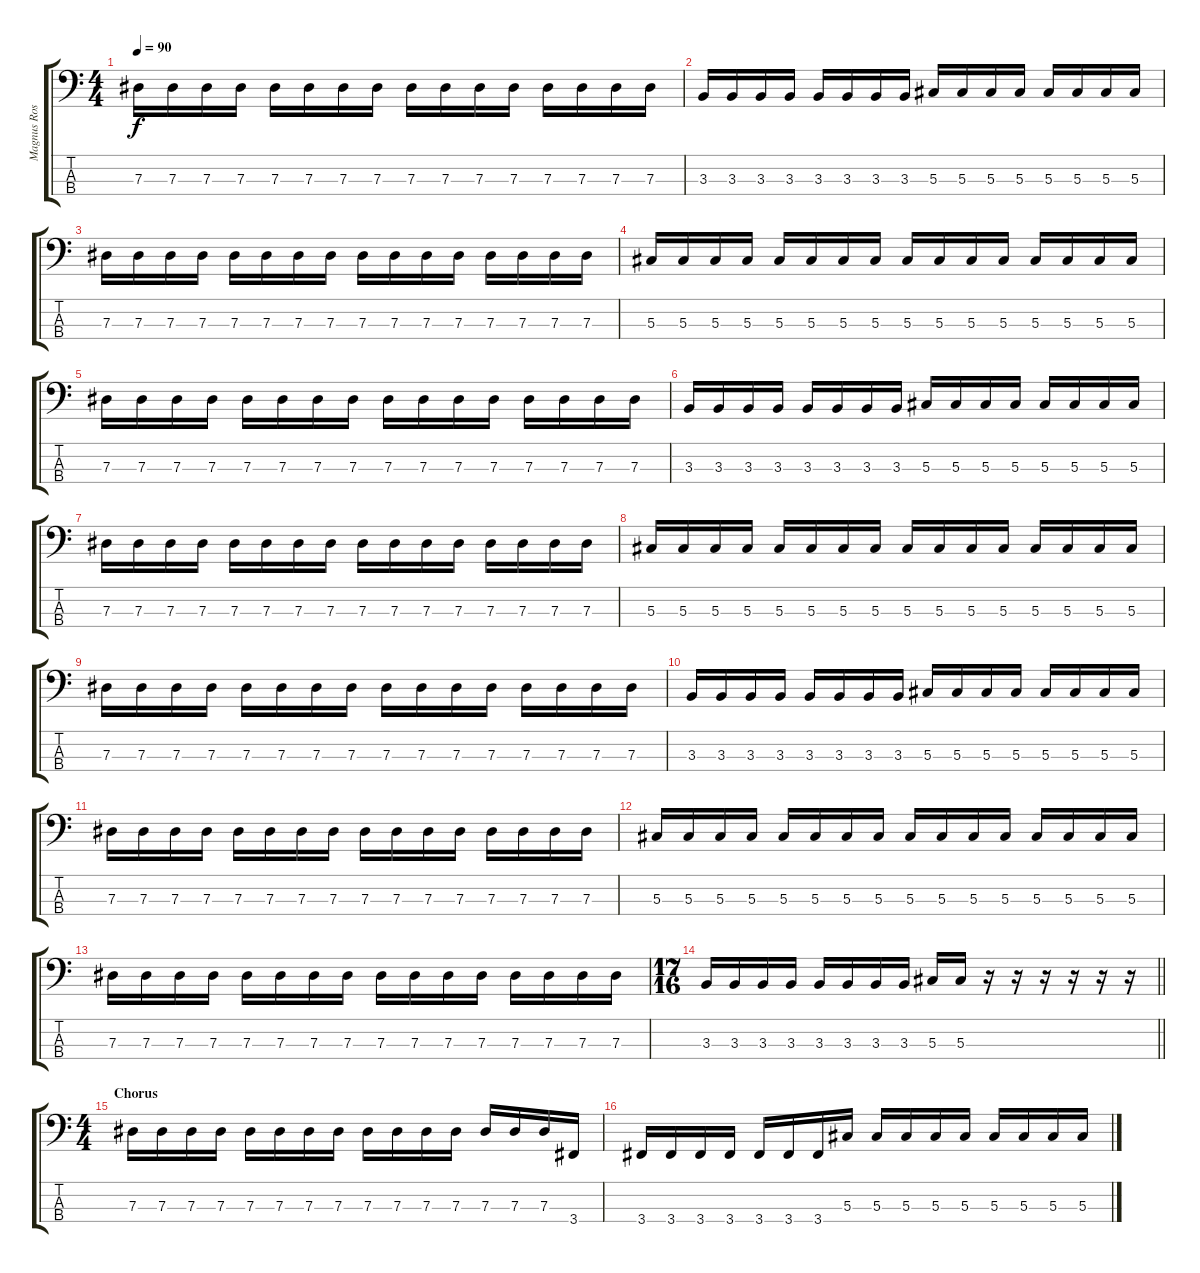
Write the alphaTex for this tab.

\track ("Magnus Rosén: Bass" "Magnus Ros") {instrument electricbassfinger}
\staff {score tabs}
\tuning (Gb2 Db2 Ab1 Eb1) {hide}
\ts (4 4)
\tempo 90
\clef f4
\ks c
7.3.16{dy f} 7.3.16 7.3.16 7.3.16 7.3.16 7.3.16 7.3.16 7.3.16 7.3.16 7.3.16 7.3.16 7.3.16 7.3.16 7.3.16 7.3.16 7.3.16 |
3.3.16 3.3.16 3.3.16 3.3.16 3.3.16 3.3.16 3.3.16 3.3.16 5.3.16 5.3.16 5.3.16 5.3.16 5.3.16 5.3.16 5.3.16 5.3.16 |
7.3.16 7.3.16 7.3.16 7.3.16 7.3.16 7.3.16 7.3.16 7.3.16 7.3.16 7.3.16 7.3.16 7.3.16 7.3.16 7.3.16 7.3.16 7.3.16 |
5.3.16 5.3.16 5.3.16 5.3.16 5.3.16 5.3.16 5.3.16 5.3.16 5.3.16 5.3.16 5.3.16 5.3.16 5.3.16 5.3.16 5.3.16 5.3.16 |
7.3.16 7.3.16 7.3.16 7.3.16 7.3.16 7.3.16 7.3.16 7.3.16 7.3.16 7.3.16 7.3.16 7.3.16 7.3.16 7.3.16 7.3.16 7.3.16 |
3.3.16 3.3.16 3.3.16 3.3.16 3.3.16 3.3.16 3.3.16 3.3.16 5.3.16 5.3.16 5.3.16 5.3.16 5.3.16 5.3.16 5.3.16 5.3.16 |
7.3.16 7.3.16 7.3.16 7.3.16 7.3.16 7.3.16 7.3.16 7.3.16 7.3.16 7.3.16 7.3.16 7.3.16 7.3.16 7.3.16 7.3.16 7.3.16 |
5.3.16 5.3.16 5.3.16 5.3.16 5.3.16 5.3.16 5.3.16 5.3.16 5.3.16 5.3.16 5.3.16 5.3.16 5.3.16 5.3.16 5.3.16 5.3.16 |
7.3.16 7.3.16 7.3.16 7.3.16 7.3.16 7.3.16 7.3.16 7.3.16 7.3.16 7.3.16 7.3.16 7.3.16 7.3.16 7.3.16 7.3.16 7.3.16 |
3.3.16 3.3.16 3.3.16 3.3.16 3.3.16 3.3.16 3.3.16 3.3.16 5.3.16 5.3.16 5.3.16 5.3.16 5.3.16 5.3.16 5.3.16 5.3.16 |
7.3.16 7.3.16 7.3.16 7.3.16 7.3.16 7.3.16 7.3.16 7.3.16 7.3.16 7.3.16 7.3.16 7.3.16 7.3.16 7.3.16 7.3.16 7.3.16 |
5.3.16 5.3.16 5.3.16 5.3.16 5.3.16 5.3.16 5.3.16 5.3.16 5.3.16 5.3.16 5.3.16 5.3.16 5.3.16 5.3.16 5.3.16 5.3.16 |
7.3.16 7.3.16 7.3.16 7.3.16 7.3.16 7.3.16 7.3.16 7.3.16 7.3.16 7.3.16 7.3.16 7.3.16 7.3.16 7.3.16 7.3.16 7.3.16 |
\ts (17 16)
\barLineRight lightlight
3.3.16 3.3.16 3.3.16 3.3.16 3.3.16 3.3.16 3.3.16 3.3.16 5.3.16 5.3.16 r.16 r.16 r.16 r.16 r.16 r.16 |
\ts (4 4)
\section ("" "Chorus")
7.3.16 7.3.16 7.3.16 7.3.16 7.3.16 7.3.16 7.3.16 7.3.16 7.3.16 7.3.16 7.3.16 7.3.16 7.3.16 7.3.16 7.3.16 3.4.16 |
3.4.16 3.4.16 3.4.16 3.4.16 3.4.16 3.4.16 3.4.16 5.3.16 5.3.16 5.3.16 5.3.16 5.3.16 5.3.16 5.3.16 5.3.16 5.3.16
